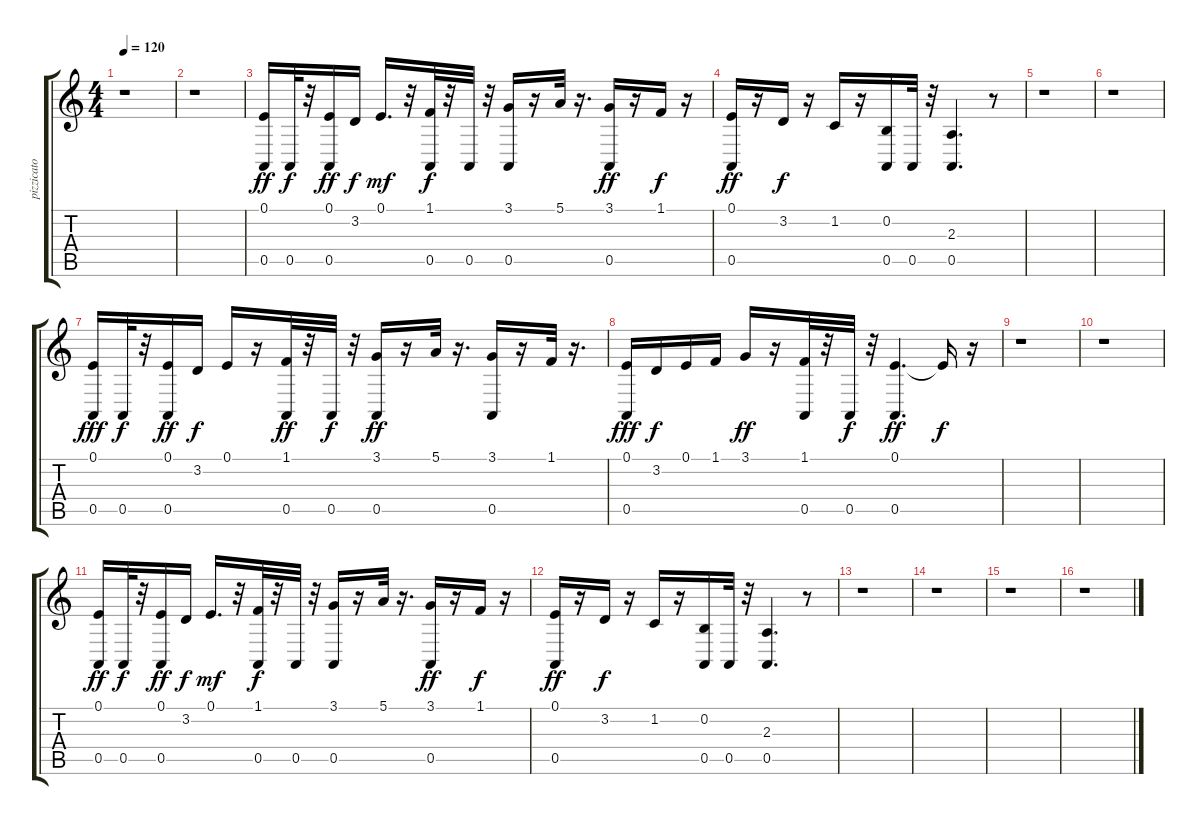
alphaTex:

\track ("pizzicato" "pizzicato") {instrument pizzicatostrings}
\staff {score tabs}
\tuning (E4 B3 G3 D3 A2 E2) {hide}
\ts (4 4)
\tempo 120
\clef g2
\ks c
r.1{dy f} |
r.1 |
(0.1 0.5).16{dy ff} 0.5.32{dy f} r.32 (0.1 0.5).16{dy ff} 3.2.16{dy f} 0.1.16{d dy mf} r.32 (1.1 0.5).32{dy f} r.32 0.5.32 r.32 (3.1 0.5).16 r.16 5.1.32 r.16{d} (3.1 0.5).16{dy ff} r.16 1.1.16{dy f} r.16 |
(0.1 0.5).16{dy ff} r.16 3.2.16{dy f} r.16 1.2.16 r.16 (0.2 0.5).16 0.5.32 r.32 (2.3 0.5).4{d} r.8 |
r.1 |
r.1 |
(0.1 0.5).16{dy fff} 0.5.32{dy f} r.32 (0.1 0.5).16{dy ff} 3.2.16{dy f} 0.1.16 r.16 (1.1 0.5).32{dy ff} r.32 0.5.32{dy f} r.32 (3.1 0.5).16{dy ff} r.16 5.1.32 r.16{d} (3.1 0.5).16 r.16 1.1.32 r.16{d} |
(0.1 0.5).16{dy fff} 3.2.16{dy f} 0.1.16 1.1.16 3.1.16{dy ff} r.16 (1.1 0.5).32 r.32 0.5.32{dy f} r.32 (0.1 0.5).4{d dy ff} 0.1{t}.16{dy f} r.16 |
r.1 |
r.1 |
(0.1 0.5).16{dy ff} 0.5.32{dy f} r.32 (0.1 0.5).16{dy ff} 3.2.16{dy f} 0.1.16{d dy mf} r.32 (1.1 0.5).32{dy f} r.32 0.5.32 r.32 (3.1 0.5).16 r.16 5.1.32 r.16{d} (3.1 0.5).16{dy ff} r.16 1.1.16{dy f} r.16 |
(0.1 0.5).16{dy ff} r.16 3.2.16{dy f} r.16 1.2.16 r.16 (0.2 0.5).16 0.5.32 r.32 (2.3 0.5).4{d} r.8 |
r.1 |
r.1 |
r.1 |
r.1
